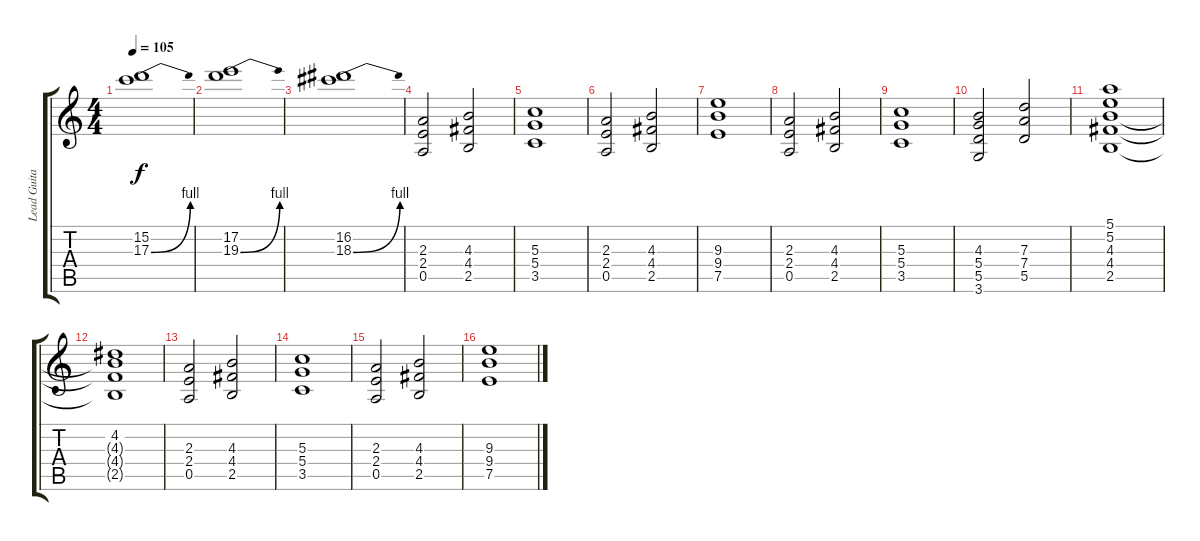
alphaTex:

\track ("Lead Guitar" "Lead Guita") {instrument overdrivenguitar}
\staff {score tabs}
\tuning (E4 B3 G3 D3 A2 E2) {hide}
\ts (4 4)
\tempo 105
\clef g2
\ks c
(15.2 17.3{be (bend 0 0 60 4)}).1{dy f} |
(17.2 19.3{be (bend 0 0 60 4)}).1 |
(16.2 18.3{be (bend 0 0 60 4)}).1 |
(2.3 2.4 0.5).2 (4.3 4.4 2.5).2 |
(5.3 5.4 3.5).1 |
(2.3 2.4 0.5).2 (4.3 4.4 2.5).2 |
(9.3 9.4 7.5).1 |
(2.3 2.4 0.5).2 (4.3 4.4 2.5).2 |
(5.3 5.4 3.5).1 |
(4.3 5.4 5.5 3.6).2 (7.3 7.4 5.5).2 |
(5.1 5.2 4.3 4.4 2.5).1 |
(4.2 4.3{t} 4.4{t} 2.5{t}).1 |
(2.3 2.4 0.5).2 (4.3 4.4 2.5).2 |
(5.3 5.4 3.5).1 |
(2.3 2.4 0.5).2 (4.3 4.4 2.5).2 |
(9.3 9.4 7.5).1
